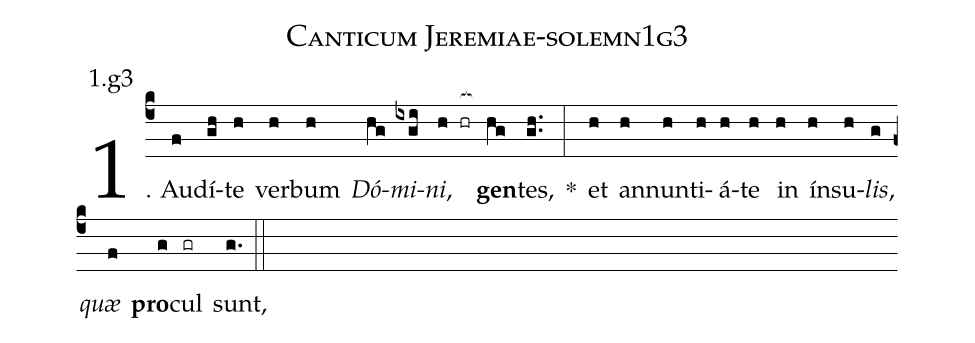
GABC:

name: Canticum Jeremiae-solemn1g3;
annotation: 1.g3;
%%
(c4)1. Au(f)dí(gh)te(h) ver(h)bum(h) <i>Dó</i>(hg)<i>mi</i>(ixgi)<i>ni</i>,(h hr[ocb:1{]) <b>gen</b>(hg[ocb:0}])tes,(gh..) *(:) et(h) an(h)nun(h)ti(h)á(h)te(h) in(h) ín(h)su(h)<i>lis</i>,(g) <i>quæ</i>(f) <b>pro</b>(g)cul(gr) sunt,(g.) (::)
